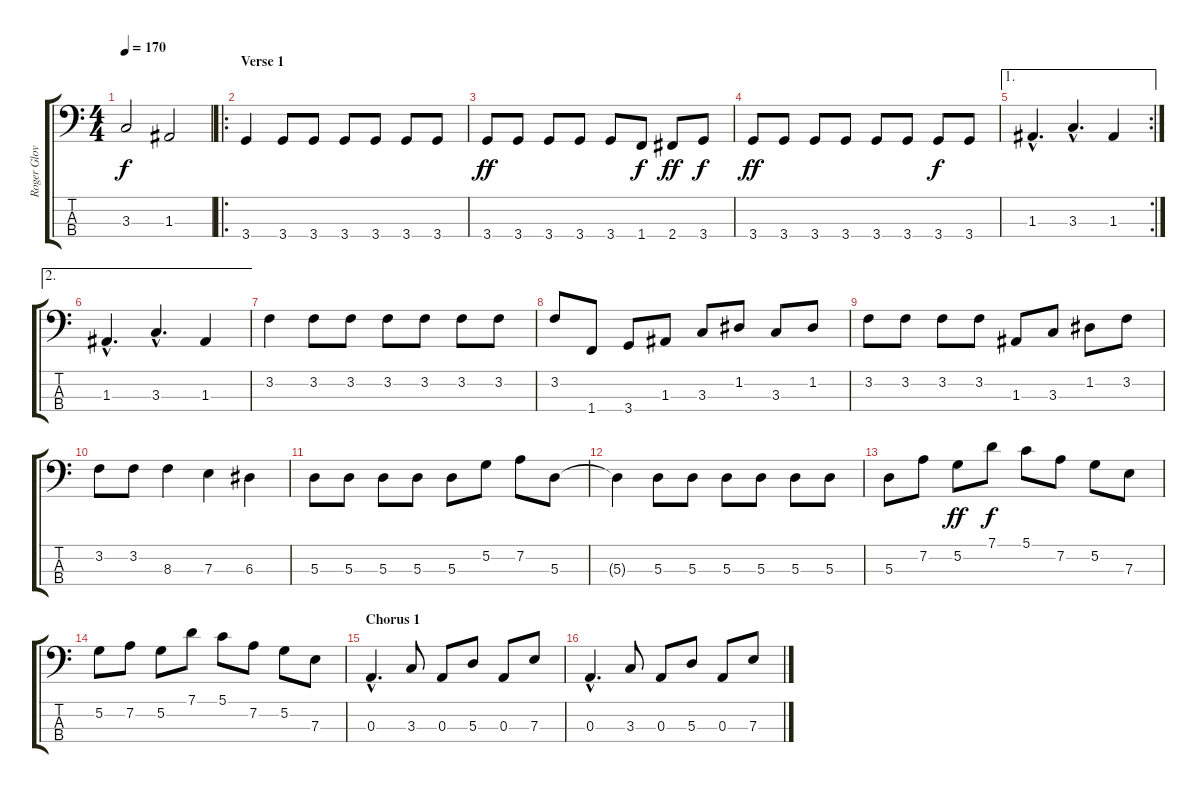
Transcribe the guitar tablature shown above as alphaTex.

\track ("Roger Glover" "Roger Glov") {instrument electricbassfinger}
\staff {score tabs}
\tuning (G2 D2 A1 E1) {hide}
\ts (4 4)
\tempo 170
\clef f4
\ks c
3.3.2{dy f} 1.3.2 |
\ro
\section ("" "Verse 1")
3.4.4 3.4.8 3.4.8 3.4.8 3.4.8 3.4.8 3.4.8 |
3.4.8{dy ff} 3.4.8 3.4.8 3.4.8 3.4.8 1.4.8{dy f} 2.4.8{dy ff} 3.4.8{dy f} |
3.4.8{dy ff} 3.4.8 3.4.8 3.4.8 3.4.8 3.4.8 3.4.8{dy f} 3.4.8 |
\ae 1
\rc 2
1.3{hac}.4{d} 3.3{hac}.4{d} 1.3.4 |
\ae 2
1.3{hac}.4{d} 3.3{hac}.4{d} 1.3.4 |
3.2.4 3.2.8 3.2.8 3.2.8 3.2.8 3.2.8 3.2.8 |
3.2.8 1.4.8 3.4.8 1.3.8 3.3.8 1.2.8 3.3.8 1.2.8 |
3.2.8 3.2.8 3.2.8 3.2.8 1.3.8 3.3.8 1.2.8 3.2.8 |
3.2.8 3.2.8 8.3.4 7.3.4 6.3.4 |
5.3.8 5.3.8 5.3.8 5.3.8 5.3.8 5.2.8 7.2.8 5.3.8 |
5.3{t}.4 5.3.8 5.3.8 5.3.8 5.3.8 5.3.8 5.3.8 |
5.3.8 7.2.8 5.2.8{dy ff} 7.1.8{dy f} 5.1.8 7.2.8 5.2.8 7.3.8 |
5.2.8 7.2.8 5.2.8 7.1.8 5.1.8 7.2.8 5.2.8 7.3.8 |
\section ("" "Chorus 1")
0.3{hac}.4{d} 3.3.8 0.3.8 5.3.8 0.3.8 7.3.8 |
0.3{hac}.4{d} 3.3.8 0.3.8 5.3.8 0.3.8 7.3.8
